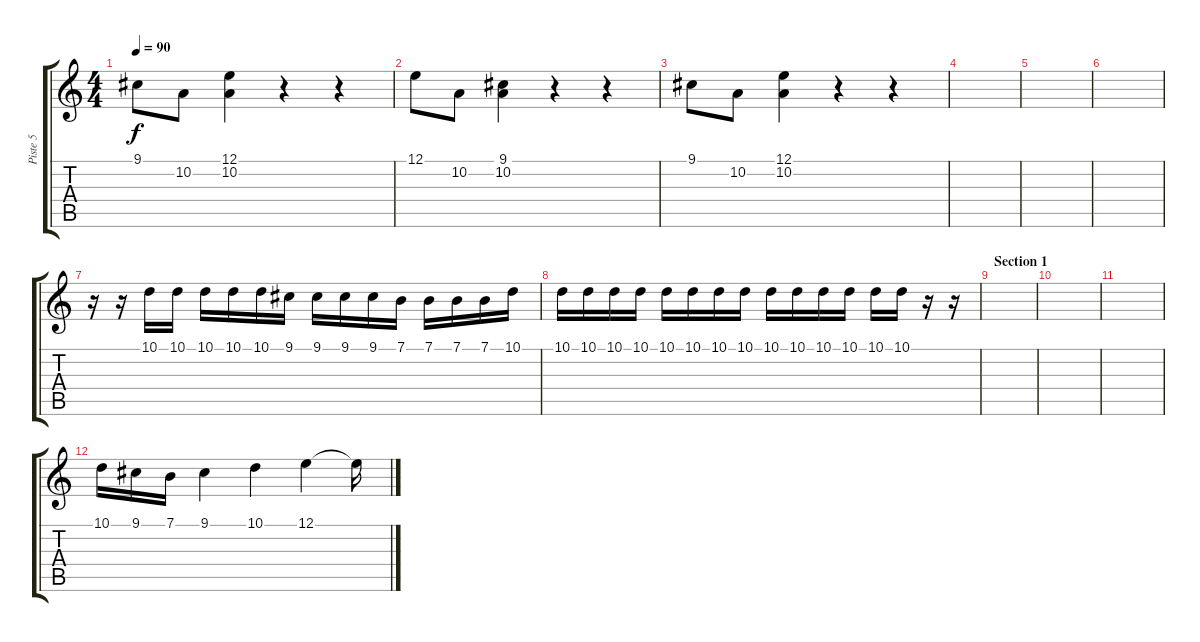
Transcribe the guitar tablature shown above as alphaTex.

\track ("Piste 5" "Piste 5") {instrument altosax}
\staff {score tabs}
\tuning (E4 B3 G3 D3 A2 E2) {hide}
\ts (4 4)
\tempo 90
\clef g2
\ks c
9.1.8{dy f} 10.2.8 (12.1 10.2).4 r.4 r.4 |
12.1.8 10.2.8 (9.1 10.2).4 r.4 r.4 |
9.1.8 10.2.8 (12.1 10.2).4 r.4 r.4 |
|
|
|
r.16 r.16 10.1.16 10.1.16 10.1.16 10.1.16 10.1.16 9.1.16 9.1.16 9.1.16 9.1.16 7.1.16 7.1.16 7.1.16 7.1.16 10.1.16 |
10.1.16 10.1.16 10.1.16 10.1.16 10.1.16 10.1.16 10.1.16 10.1.16 10.1.16 10.1.16 10.1.16 10.1.16 10.1.16 10.1.16 r.16 r.16 |
\section ("" "Section 1")
|
|
|
10.1.16 9.1.16 7.1.16 9.1.4 10.1.4 12.1.4 12.1{t}.16
